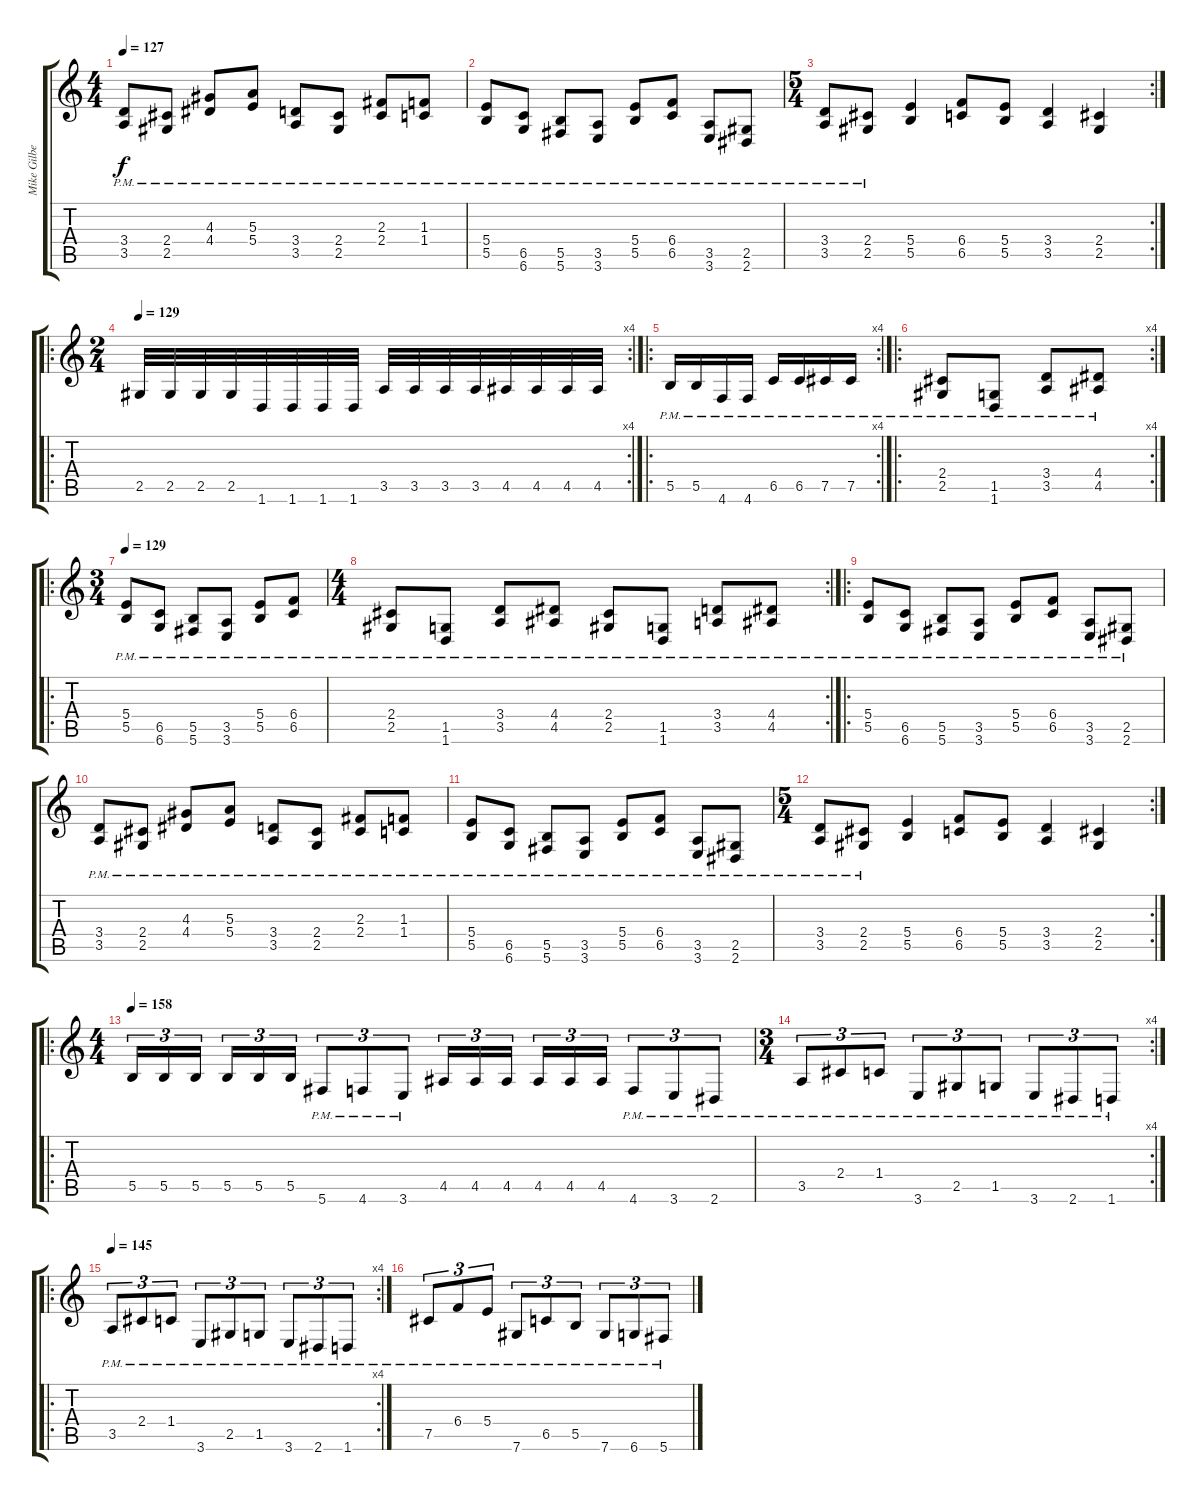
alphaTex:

\track ("Mike Gilbert" "Mike Gilbe") {instrument distortionguitar}
\staff {score tabs}
\tuning (Db4 Ab3 E3 B2 Gb2 Db2) {hide}
\ts (4 4)
\tempo 127
\clef g2
\ks c
(3.4{pm} 3.5{pm}).8{dy f} (2.4{pm} 2.5{pm}).8 (4.3{pm} 4.4{pm}).8 (5.3{pm} 5.4{pm}).8 (3.4{pm} 3.5{pm}).8 (2.4{pm} 2.5{pm}).8 (2.3{pm} 2.4{pm}).8 (1.3{pm} 1.4{pm}).8 |
(5.4{pm} 5.5{pm}).8 (6.5{pm} 6.6{pm}).8 (5.5{pm} 5.6{pm}).8 (3.5{pm} 3.6{pm}).8 (5.4{pm} 5.5{pm}).8 (6.4{pm} 6.5{pm}).8 (3.5{pm} 3.6{pm}).8 (2.5{pm} 2.6{pm}).8 |
\rc 2
\ts (5 4)
(3.4{pm} 3.5{pm}).8 (2.4{pm} 2.5{pm}).8 (5.4 5.5).4 (6.4 6.5).8 (5.4 5.5).8 (3.4 3.5).4 (2.4 2.5).4 |
\ro
\rc 4
\ts (2 4)
\tempo 129
2.5.32 2.5.32 2.5.32 2.5.32 1.6.32 1.6.32 1.6.32 1.6.32 3.5.32 3.5.32 3.5.32 3.5.32 4.5.32 4.5.32 4.5.32 4.5.32 |
\ro
\rc 4
5.5{pm}.16 5.5{pm}.16 4.6{pm}.16 4.6{pm}.16 6.5{pm}.16 6.5{pm}.16 7.5{pm}.16 7.5{pm}.16 |
\ro
\rc 4
(2.4{pm} 2.5{pm}).8 (1.5{pm} 1.6{pm}).8 (3.4{pm} 3.5{pm}).8 (4.4{pm} 4.5{pm}).8 |
\ro
\ts (3 4)
\tempo 129
(5.4{pm} 5.5{pm}).8 (6.5{pm} 6.6{pm}).8 (5.5{pm} 5.6{pm}).8 (3.5{pm} 3.6{pm}).8 (5.4{pm} 5.5{pm}).8 (6.4{pm} 6.5{pm}).8 |
\rc 2
\ts (4 4)
(2.4{pm} 2.5{pm}).8 (1.5{pm} 1.6{pm}).8 (3.4{pm} 3.5{pm}).8 (4.4{pm} 4.5{pm}).8 (2.4{pm} 2.5{pm}).8 (1.5{pm} 1.6{pm}).8 (3.4{pm} 3.5{pm}).8 (4.4{pm} 4.5{pm}).8 |
\ro
(5.4{pm} 5.5{pm}).8 (6.5{pm} 6.6{pm}).8 (5.5{pm} 5.6{pm}).8 (3.5{pm} 3.6{pm}).8 (5.4{pm} 5.5{pm}).8 (6.4{pm} 6.5{pm}).8 (3.5{pm} 3.6{pm}).8 (2.5{pm} 2.6{pm}).8 |
(3.4{pm} 3.5{pm}).8 (2.4{pm} 2.5{pm}).8 (4.3{pm} 4.4{pm}).8 (5.3{pm} 5.4{pm}).8 (3.4{pm} 3.5{pm}).8 (2.4{pm} 2.5{pm}).8 (2.3{pm} 2.4{pm}).8 (1.3{pm} 1.4{pm}).8 |
(5.4{pm} 5.5{pm}).8 (6.5{pm} 6.6{pm}).8 (5.5{pm} 5.6{pm}).8 (3.5{pm} 3.6{pm}).8 (5.4{pm} 5.5{pm}).8 (6.4{pm} 6.5{pm}).8 (3.5{pm} 3.6{pm}).8 (2.5{pm} 2.6{pm}).8 |
\rc 2
\ts (5 4)
(3.4{pm} 3.5{pm}).8 (2.4{pm} 2.5{pm}).8 (5.4 5.5).4 (6.4 6.5).8 (5.4 5.5).8 (3.4 3.5).4 (2.4 2.5).4 |
\ro
\ts (4 4)
\tempo 158
5.5.16{tu (3 2)} 5.5.16{tu (3 2)} 5.5.16{tu (3 2) beam splitsecondary} 5.5.16{tu (3 2)} 5.5.16{tu (3 2)} 5.5.16{tu (3 2)} 5.6{pm}.8{tu (3 2)} 4.6{pm}.8{tu (3 2)} 3.6{pm}.8{tu (3 2)} 4.5.16{tu (3 2)} 4.5.16{tu (3 2)} 4.5.16{tu (3 2) beam splitsecondary} 4.5.16{tu (3 2)} 4.5.16{tu (3 2)} 4.5.16{tu (3 2)} 4.6{pm}.8{tu (3 2)} 3.6{pm}.8{tu (3 2)} 2.6{pm}.8{tu (3 2)} |
\rc 4
\ts (3 4)
3.5{pm}.8{tu (3 2)} 2.4{pm}.8{tu (3 2)} 1.4{pm}.8{tu (3 2)} 3.6{pm}.8{tu (3 2)} 2.5{pm}.8{tu (3 2)} 1.5{pm}.8{tu (3 2)} 3.6{pm}.8{tu (3 2)} 2.6{pm}.8{tu (3 2)} 1.6{pm}.8{tu (3 2)} |
\ro
\rc 4
\tempo 145
3.5{pm}.8{tu (3 2)} 2.4{pm}.8{tu (3 2)} 1.4{pm}.8{tu (3 2)} 3.6{pm}.8{tu (3 2)} 2.5{pm}.8{tu (3 2)} 1.5{pm}.8{tu (3 2)} 3.6{pm}.8{tu (3 2)} 2.6{pm}.8{tu (3 2)} 1.6{pm}.8{tu (3 2)} |
7.5{pm}.8{tu (3 2)} 6.4{pm}.8{tu (3 2)} 5.4{pm}.8{tu (3 2)} 7.6{pm}.8{tu (3 2)} 6.5{pm}.8{tu (3 2)} 5.5{pm}.8{tu (3 2)} 7.6{pm}.8{tu (3 2)} 6.6{pm}.8{tu (3 2)} 5.6{pm}.8{tu (3 2)}
